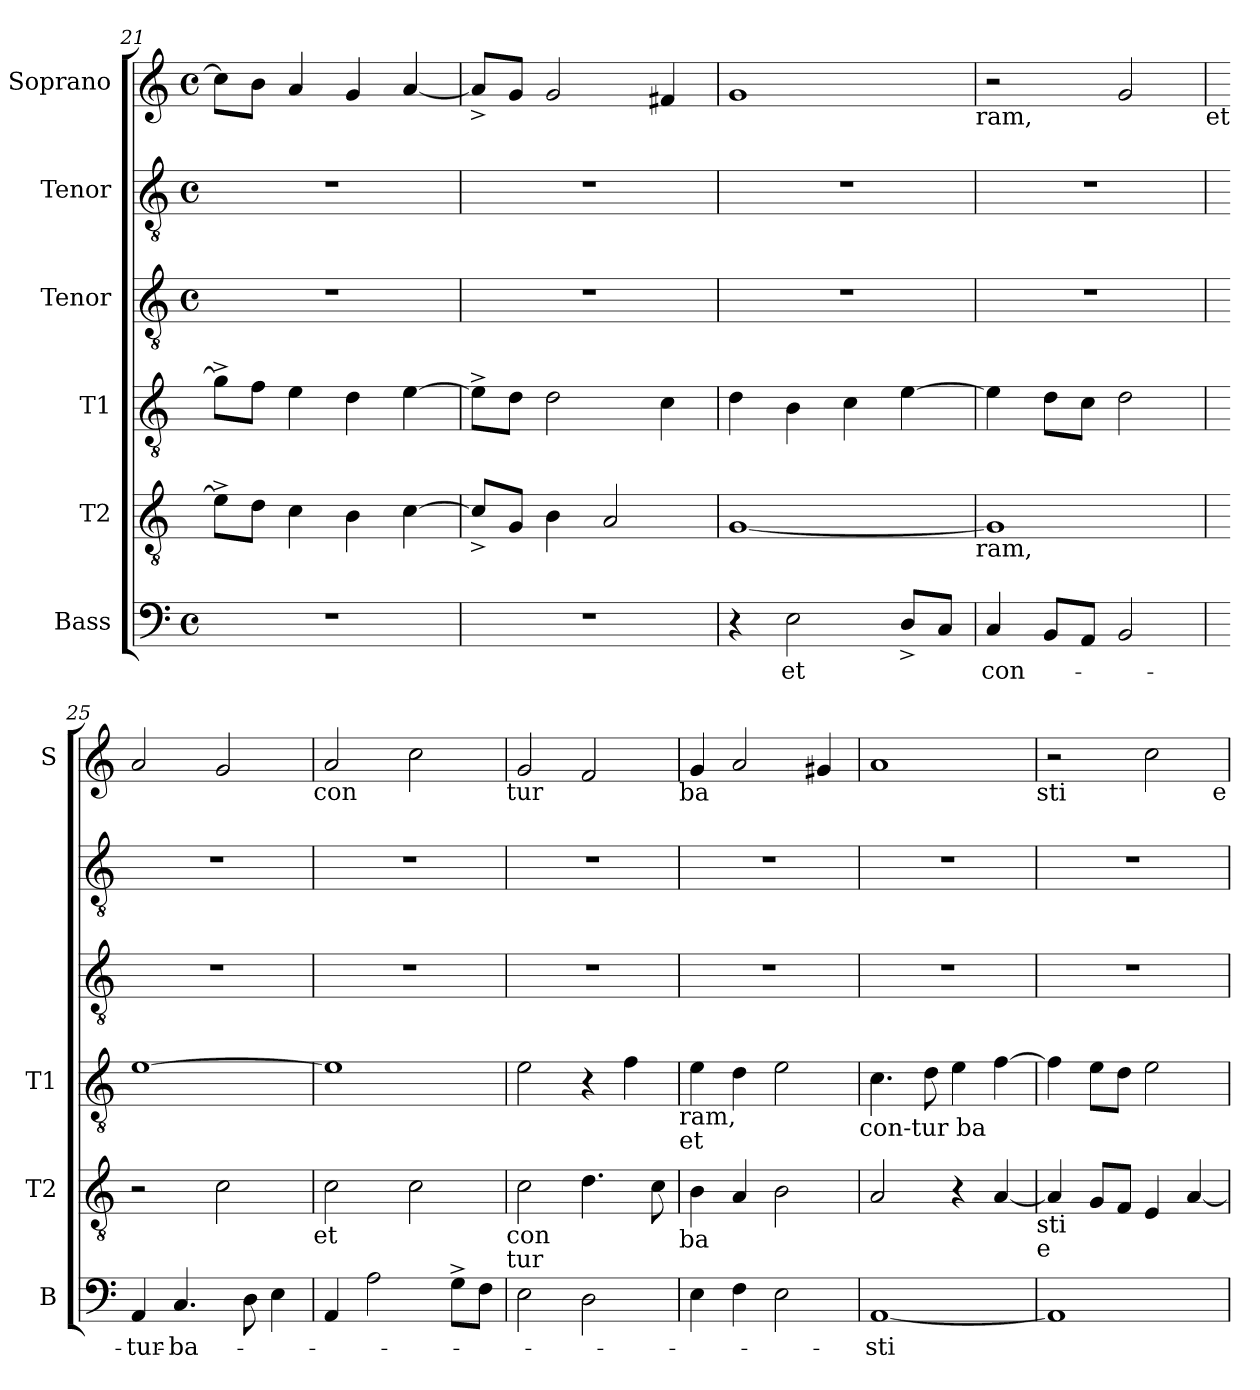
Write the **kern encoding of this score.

**kern	**text	**kern	**kern	**kern	**kern	**kern
*part6	*part6	*part5	*part4	*part3	*part2	*part1
*staff6	*staff6	*staff5	*staff4	*staff3	*staff2	*staff1
*I"Bass	*	*I"T2	*I"T1	*I"Tenor	*I"Tenor	*I"Soprano
*I'B	*	*I'T2	*I'T1	*	*	*I'S
*clefF4	*	*clefGv2	*clefGv2	*clefGv2	*clefGv2	*clefG2
*k[]	*	*k[]	*k[]	*k[]	*k[]	*k[]
*C:	*	*C:	*C:	*C:	*C:	*C:
*M4/4	*	*	*	*M4/4	*M4/4	*M4/4
*met(c)	*	*	*	*met(c)	*met(c)	*met(c)
=21	=21	=21	=21	=21	=21	=21
1r	.	8e^>\L]	8g^>\L]	1r	1r	8cc\L]
.	.	8d\J	8f\J	.	.	8b\J
.	.	4c\	4e\	.	.	4a/
.	.	4B\	4d\	.	.	4g/
.	.	[>4c\	[>4e\	.	.	[<4a/
=22	=22	=22	=22	=22	=22	=22
1r	.	8c^</L]	8e^>\L]	1r	1r	8a^</L]
.	.	8G/J	8d\J	.	.	8g/J
.	.	4B\	2d\	.	.	2g/
.	.	2A/	.	.	.	.
.	.	.	4c\	.	.	4f#/
=23	=23	=23	=23	=23	=23	=23
4r	.	[<1G	4d\	1r	1r	1g
!	!LO:LY:b	!	!	!	!	!
2E\	et	.	4B\	.	.	.
.	.	.	4c\	.	.	.
8D^</L	.	.	[<4e\	.	.	.
8C/J	.	.	.	.	.	.
!	!	!	!	!	!	!LO:TX:b:t=ram,
!	!	!LO:TX:b:t=ram,	!	!	!	!
!!LO:LB:g=z
=24	=24	=24	=24	=24	=24	=24
!	!LO:LY:b	!	!	!	!	!
4C/	con-	1G]	4e\]	1r	1r	2r
8BB/L	.	.	8d\L	.	.	.
8AA/J	.	.	8c\J	.	.	.
2BB/	.	.	2d\	.	.	2g/
!	!	!	!	!	!	!LO:TX:b:t=et
=25	=25	=25	=25	=25	=25	=25
!	!LO:LY:b	!	!	!	!	!
4AA/	-tur-	2r	[>1e	1r	1r	2a/
!	!LO:LY:b	!	!	!	!	!
4.C/	-ba-	.	.	.	.	.
.	.	2c\	.	.	.	2g/
8D\	.	.	.	.	.	.
4E\	.	.	.	.	.	.
!	!	!	!	!	!	!LO:TX:b:t=con
!	!	!LO:TX:b:t=et	!	!	!	!
=26	=26	=26	=26	=26	=26	=26
4AA/	.	2c\	1e]	1r	1r	2a/
2A\	.	.	.	.	.	.
.	.	2c\	.	.	.	2cc\
8G^>\L	.	.	.	.	.	.
8F\J	.	.	.	.	.	.
!	!	!	!	!	!	!LO:TX:b:t=tur
!	!	!LO:TX:b:t=con	!	!	!	!
!	!	!LO:TX:b:t=tur	!	!	!	!
=27	=27	=27	=27	=27	=27	=27
2E\	.	2c\	2e\	1r	1r	2g/
2D\	.	4.d\	4r	.	.	2f/
.	.	.	4f\	.	.	.
.	.	8c\	.	.	.	.
!	!	!	!	!	!	!LO:TX:b:t=ba
!	!	!	!LO:TX:b:t=ram,	!	!	!
!	!	!	!LO:TX:b:t=et	!	!	!
!	!	!LO:TX:b:t=ba	!	!	!	!
=28	=28	=28	=28	=28	=28	=28
4E\	.	4B\	4e\	1r	1r	4g/
4F\	.	4A/	4d\	.	.	2a/
2E\	.	2B\	2e\	.	.	.
.	.	.	.	.	.	4g#/
!	!	!	!LO:TX:b:t=con-tur ba	!	!	!
=29	=29	=29	=29	=29	=29	=29
!	!LO:LY:b	!	!	!	!	!
[<1AA	-sti	2A/	4.c\	1r	1r	1a
.	.	.	8d\	.	.	.
.	.	4r	4e\	.	.	.
.	.	[<4A/	[<4f\	.	.	.
!	!	!	!	!	!	!LO:TX:b:t=sti
!	!	!LO:TX:b:t=sti	!	!	!	!
!	!	!LO:TX:b:t=e	!	!	!	!
!!LO:LB:g=z
=30	=30	=30	=30	=30	=30	=30
1AA]	.	4A/]	4f\]	1r	1r	2r
.	.	8G/L	8e\L	.	.	.
.	.	8F/J	8d\J	.	.	.
.	.	4E/	2e\	.	.	2cc\
.	.	[<4A/	.	.	.	.
!	!	!	!	!	!	!LO:TX:b:t=e
=	=	=	=	=	=	=
*-	*-	*-	*-	*-	*-	*-
